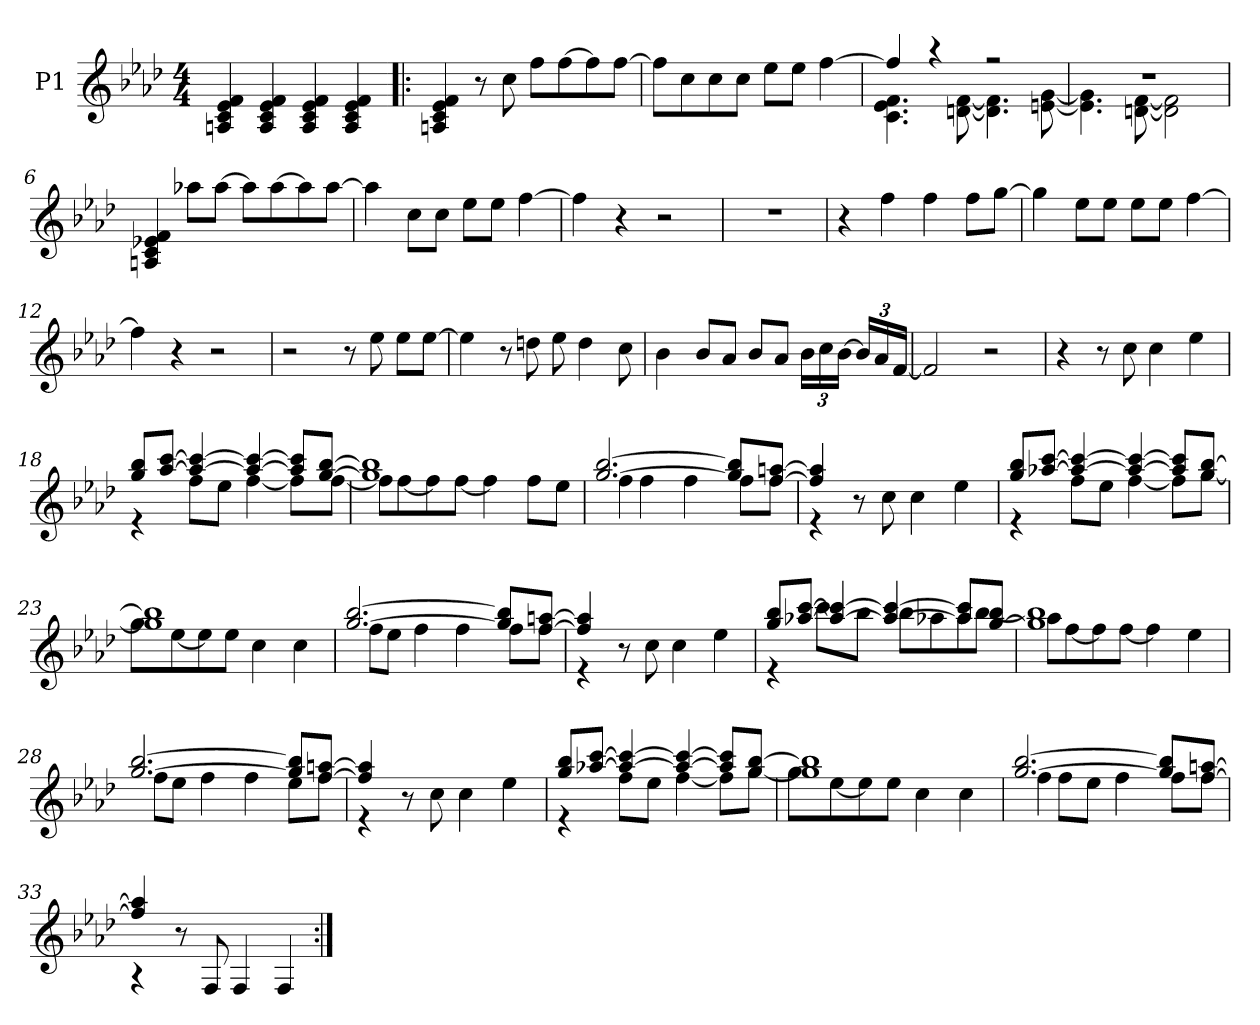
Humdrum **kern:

**kern
*part1
*staff1
*I"P1
*clefG2
*k[b-e-a-d-]
*f:
*M4/4
*MM156
=1
4An/ 4c/ 4e-/ 4f/
4A/ 4c/ 4e-/ 4f/
4A/ 4c/ 4e-/ 4f/
4A/ 4c/ 4e-/ 4f/
=2!|:
4An/ 4c/ 4e-/ 4f/
8r
8cc\
8ff\L
[>8ff\
8ff\]
[>8ff\J
=3
8ff\L]
8cc\
8cc\
8cc\J
8ee-\L
8ee-\J
[>4ff\
=4
*^
4ff/]	4.c\ 4.e-\ 4.f\
4r	.
.	[<8dn\ [<8f\
2r	4.d\] 4.f\]
.	[<8en\ [<8g\
=5	=5
1r	4.e\] 4.g\]
.	[<8dn\ [<8f\
.	2d\] 2f\]
*v	*v
!!LO:LB:g=z
=6
4An/ 4c/ 4e-X/ 4f/
8aa-X\L
[>8aa-\J
8aa-\L]
[>8aa-\
8aa-\]
[>8aa-\J
=7
4aa-\]
8cc\L
8cc\J
8ee-\L
8ee-\J
[>4ff\
=8
4ff\]
4r
2r
=9
1r
=10
4r
4ff\
4ff\
8ff\L
[>8gg\J
!!LO:LB:g=z
=11
4gg\]
8ee-\L
8ee-\J
8ee-\L
8ee-\J
[>4ff\
=12
4ff\]
4r
2r
=13
2r
8r
8ee-\
8ee-\L
[>8ee-\J
=14
4ee-\]
8r
8ddn\
8ee-\
4dd\
8cc\
=15
4b-\
8b-/L
8a-/J
8b-/L
8a-/J
*Xbrackettup
24b-\LL
24cc\
[>24b-\JJ
24b-/LL]
24a-/
[<24f/JJ
!!LO:LB:g=z
=16
2f/]
2r
=17
4r
8r
8cc\
4cc\
4ee-\
=18
*^
8gg/ 8bb-/L	4r
[>8aa-/ [>8ccc/J	.
4aa-/_ 4ccc/_	8ff\L
.	8ee-\J
4aa-/_ 4ccc/_	[<4ff\
8aa-/] 8ccc/]L	8ff\L]
[>8gg/ [>8bb-/J	[<8ff\J
=19	=19
1gg] 1bb-]	8ff\L]
.	[<8ff\
.	8ff\]
.	[<8ff\J
.	4ff\]
.	8ff\L
.	8ee-\J
=20	=20
[>2.gg/ [>2.bb-/	4ff\
.	4ff\
.	4ff\
8gg/] 8bb-/]L	8ff\L
[>8ff/ [>8aan/J	8ff\J
!!LO:LB:g=z	!!
=21	=21
4ff/] 4aa/]	4r
4ryy	8r
.	8cc\
2ryy	4cc\
.	4ee-\
=22	=22
8gg/ 8bb-/L	4r
[>8aa-X/ [>8ccc/J	.
4aa-/_ 4ccc/_	8ff\L
.	8ee-\J
4aa-/_ 4ccc/_	[<4ff\
8aa-/] 8ccc/]L	8ff\L]
8gg/ [>8bb-/J	[<8gg\J
=23	=23
1gg] 1bb-]	8gg\L
.	[<8ee-\
.	8ee-\]
.	8ee-\J
.	4cc\
.	4cc\
=24	=24
[>2.gg/ [>2.bb-/	8ff\L
.	8ee-\J
.	4ff\
.	4ff\
8gg/] 8bb-/]L	8ff\L
[>8ff/ [>8aan/J	8ff\J
!!LO:LB:g=z	!!
=25	=25
4ff/] 4aa/]	4r
4ryy	8r
.	8cc\
2ryy	4cc\
.	4ee-\
=26	=26
8gg/ 8bb-/L	4r
[>8aa-X/ [>8ccc/J	.
4aa-/_ 4ccc/_	8ccc\L
.	8bb-\J
4aa-/_ 4ccc/_	8bb-\L
.	8aa-X\
8aa-/] 8ccc/]L	8aa-\
[>8gg/ 8bb-/J	[<8bb-\J
=27	=27
1gg] 1bb-]	8aa-\L
.	[<8ff\
.	8ff\]
.	[<8ff\J
.	4ff\]
.	4ee-\
=28	=28
[>2.gg/ [>2.bb-/	8ff\L
.	8ee-\J
.	4ff\
.	4ff\
8gg/] 8bb-/]L	8ee-\L
[>8ff/ [>8aan/J	8ff\J
!!LO:LB:g=z	!!
=29	=29
4ff/] 4aa/]	4r
4ryy	8r
.	8cc\
2ryy	4cc\
.	4ee-\
=30	=30
8gg/ 8bb-/L	4r
[>8aa-X/ [>8ccc/J	.
4aa-/_ 4ccc/_	8ff\L
.	8ee-\J
4aa-/_ 4ccc/_	[<4ff\
8aa-/] 8ccc/]L	8ff\L]
8gg/ [>8bb-/J	[<8gg\J
=31	=31
1gg] 1bb-]	8gg\L
.	[<8ee-\
.	8ee-\]
.	8ee-\J
.	4cc\
.	4cc\
=32	=32
[>2.gg/ [>2.bb-/	4ff\
.	8ff\L
.	8ee-\J
.	4ff\
8gg/] 8bb-/]L	8ff\L
[>8ff/ [>8aan/J	8ff\J
!!LO:LB:g=z	!!
=33	=33
4ff/] 4aa/]	4r
4ryy	8r
.	8F/
2ryy	4F/
.	4F/
*v	*v
=:|!
*-
